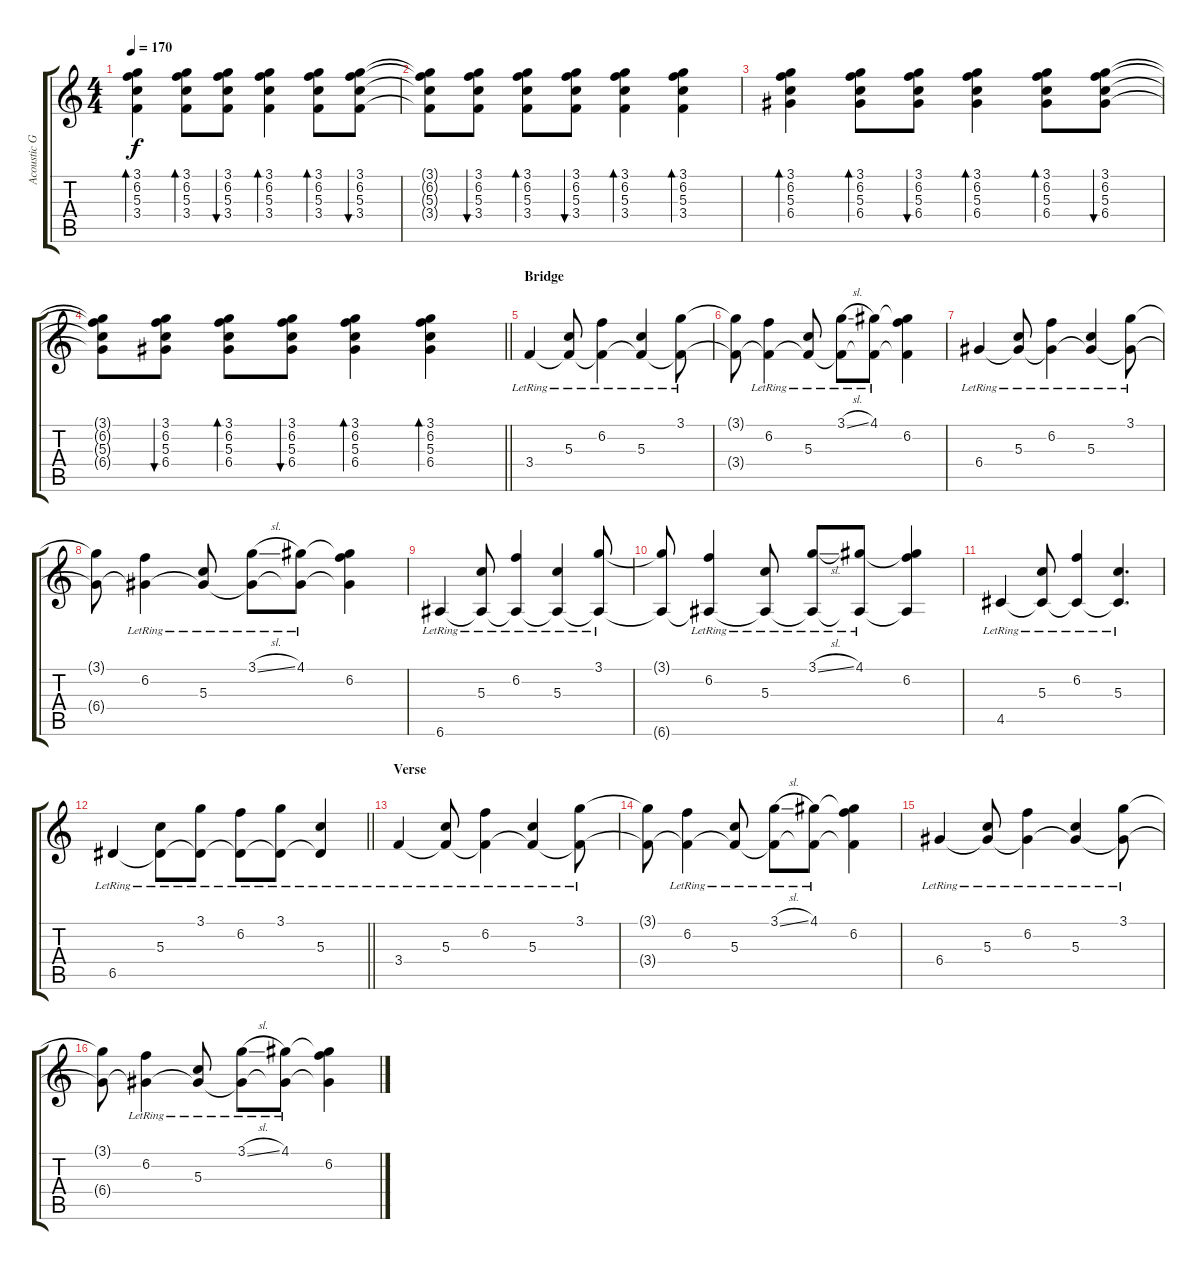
\track ("Acoustic Guitar" "Acoustic G") {instrument acousticguitarsteel}
\staff {score tabs}
\tuning (E4 B3 G3 D3 A2 E2) {hide}
\ts (4 4)
\tempo 170
\clef g2
\ks c
(3.1 6.2 5.3 3.4).4{bd 120 dy f} (3.1 6.2 5.3 3.4).8{bd 120} (3.1 6.2 5.3 3.4).8{bu 120} (3.1 6.2 5.3 3.4).4{bd 120} (3.1 6.2 5.3 3.4).8{bd 120} (3.1 6.2 5.3 3.4).8{bu 120} |
(3.1{t} 6.2{t} 5.3{t} 3.4{t}).8 (3.1 6.2 5.3 3.4).8{bu 120} (3.1 6.2 5.3 3.4).8{bd 120} (3.1 6.2 5.3 3.4).8{bu 120} (3.1 6.2 5.3 3.4).4{bd 120} (3.1 6.2 5.3 3.4).4{bd 120} |
(3.1 6.2 5.3 6.4).4{bd 120} (3.1 6.2 5.3 6.4).8{bd 120} (3.1 6.2 5.3 6.4).8{bu 120} (3.1 6.2 5.3 6.4).4{bd 120} (3.1 6.2 5.3 6.4).8{bd 120} (3.1 6.2 5.3 6.4).8{bu 120} |
\barLineRight lightlight
(3.1{t} 6.2{t} 5.3{t} 6.4{t}).8 (3.1 6.2 5.3 6.4).8{bu 120} (3.1 6.2 5.3 6.4).8{bd 120} (3.1 6.2 5.3 6.4).8{bu 120} (3.1 6.2 5.3 6.4).4{bd 120} (3.1 6.2 5.3 6.4).4{bd 120} |
\section ("" "Bridge")
3.4{lr}.4{volume 12} (5.3{lr} 3.4{t}).8 (6.2{lr} 3.4{t}).4 (5.3{lr} 3.4{t}).4 (3.1{lr} 3.4{t}).8 |
(3.1{t} 3.4{t}).8 (6.2{lr} 3.4{t}).4 (5.3{lr} 3.4{t}).8 (3.1{sl lr} 3.4{t}).8 (4.1{lr} 3.4{t}).8 (4.1{t} 6.2 3.4{t}).4 |
6.4{lr}.4 (5.3{lr} 6.4{t}).8 (6.2{lr} 6.4{t}).4 (5.3{lr} 6.4{t}).4 (3.1{lr} 6.4{t}).8 |
(3.1{t} 6.4{t}).8 (6.2{lr} 6.4{t}).4 (5.3{lr} 6.4{t}).8 (3.1{sl lr} 6.4{t}).8 (4.1{lr} 6.4{t}).8 (4.1{t} 6.2 6.4{t}).4 |
6.6{lr}.4 (5.3{lr} 6.6{t}).8 (6.2{lr} 6.6{t}).4 (5.3{lr} 6.6{t}).4 (3.1{lr} 6.6{t}).8 |
(3.1{t} 6.6{t}).8 (6.2{lr} 6.6{t}).4 (5.3{lr} 6.6{t}).8 (3.1{sl lr} 6.6{t}).8 (4.1{lr} 6.6{t}).8 (4.1{t} 6.2 6.6{t}).4 |
4.5{lr}.4 (5.3{lr} 4.5{t}).8 (6.2{lr} 4.5{t}).4 (5.3{lr} 4.5{t}).4{d} |
\barLineRight lightlight
6.5{lr}.4 (5.3{lr} 6.5{t}).8 (3.1{lr} 6.5{t}).8 (6.2{lr} 6.5{t}).8 (3.1{lr} 6.5{t}).8 (5.3{lr} 6.5{t}).4 |
\section ("" "Verse")
3.4{lr}.4 (5.3{lr} 3.4{t}).8 (6.2{lr} 3.4{t}).4 (5.3{lr} 3.4{t}).4 (3.1{lr} 3.4{t}).8 |
(3.1{t} 3.4{t}).8 (6.2{lr} 3.4{t}).4 (5.3{lr} 3.4{t}).8 (3.1{sl lr} 3.4{t}).8 (4.1{lr} 3.4{t}).8 (4.1{t} 6.2 3.4{t}).4 |
6.4{lr}.4 (5.3{lr} 6.4{t}).8 (6.2{lr} 6.4{t}).4 (5.3{lr} 6.4{t}).4 (3.1{lr} 6.4{t}).8 |
(3.1{t} 6.4{t}).8 (6.2{lr} 6.4{t}).4 (5.3{lr} 6.4{t}).8 (3.1{sl lr} 6.4{t}).8 (4.1{lr} 6.4{t}).8 (4.1{t} 6.2 6.4{t}).4
